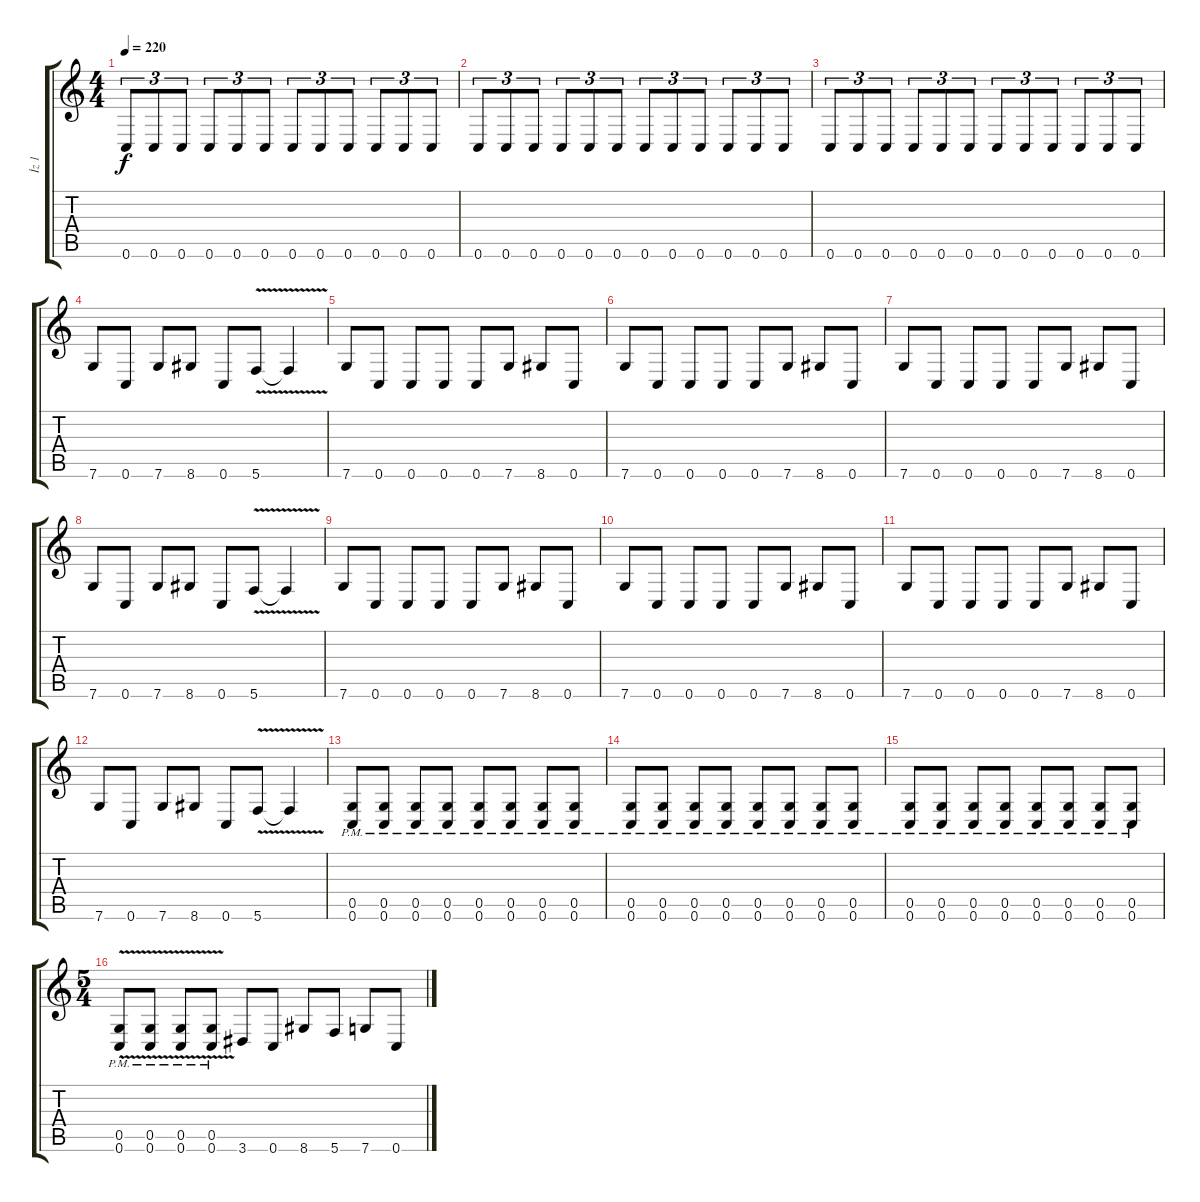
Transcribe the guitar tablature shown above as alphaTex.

\track ("İz 1" "İz 1") {instrument distortionguitar}
\staff {score tabs}
\tuning (D4 A3 F3 C3 G2 C2) {hide}
\ts (4 4)
\tempo 220
\clef g2
\ks c
0.6.8{tu (3 2) dy f} 0.6.8{tu (3 2)} 0.6.8{tu (3 2)} 0.6.8{tu (3 2)} 0.6.8{tu (3 2)} 0.6.8{tu (3 2)} 0.6.8{tu (3 2)} 0.6.8{tu (3 2)} 0.6.8{tu (3 2)} 0.6.8{tu (3 2)} 0.6.8{tu (3 2)} 0.6.8{tu (3 2)} |
0.6.8{tu (3 2)} 0.6.8{tu (3 2)} 0.6.8{tu (3 2)} 0.6.8{tu (3 2)} 0.6.8{tu (3 2)} 0.6.8{tu (3 2)} 0.6.8{tu (3 2)} 0.6.8{tu (3 2)} 0.6.8{tu (3 2)} 0.6.8{tu (3 2)} 0.6.8{tu (3 2)} 0.6.8{tu (3 2)} |
0.6.8{tu (3 2)} 0.6.8{tu (3 2)} 0.6.8{tu (3 2)} 0.6.8{tu (3 2)} 0.6.8{tu (3 2)} 0.6.8{tu (3 2)} 0.6.8{tu (3 2)} 0.6.8{tu (3 2)} 0.6.8{tu (3 2)} 0.6.8{tu (3 2)} 0.6.8{tu (3 2)} 0.6.8{tu (3 2)} |
7.6.8 0.6.8 7.6.8 8.6.8 0.6.8 5.6{v}.8 5.6{t}.4 |
7.6.8 0.6.8 0.6.8 0.6.8 0.6.8 7.6.8 8.6.8 0.6.8 |
7.6.8 0.6.8 0.6.8 0.6.8 0.6.8 7.6.8 8.6.8 0.6.8 |
7.6.8 0.6.8 0.6.8 0.6.8 0.6.8 7.6.8 8.6.8 0.6.8 |
7.6.8 0.6.8 7.6.8 8.6.8 0.6.8 5.6{v}.8 5.6{t}.4 |
7.6.8 0.6.8 0.6.8 0.6.8 0.6.8 7.6.8 8.6.8 0.6.8 |
7.6.8 0.6.8 0.6.8 0.6.8 0.6.8 7.6.8 8.6.8 0.6.8 |
7.6.8 0.6.8 0.6.8 0.6.8 0.6.8 7.6.8 8.6.8 0.6.8 |
7.6.8 0.6.8 7.6.8 8.6.8 0.6.8 5.6{v}.8 5.6{t}.4 |
(0.5{pm} 0.6{pm}).8 (0.5{pm} 0.6{pm}).8 (0.5{pm} 0.6{pm}).8 (0.5{pm} 0.6{pm}).8 (0.5{pm} 0.6{pm}).8 (0.5{pm} 0.6{pm}).8 (0.5{pm} 0.6{pm}).8 (0.5{pm} 0.6{pm}).8 |
(0.5{pm} 0.6{pm}).8 (0.5{pm} 0.6{pm}).8 (0.5{pm} 0.6{pm}).8 (0.5{pm} 0.6{pm}).8 (0.5{pm} 0.6{pm}).8 (0.5{pm} 0.6{pm}).8 (0.5{pm} 0.6{pm}).8 (0.5{pm} 0.6{pm}).8 |
(0.5{pm} 0.6{pm}).8 (0.5{pm} 0.6{pm}).8 (0.5{pm} 0.6{pm}).8 (0.5{pm} 0.6{pm}).8 (0.5{pm} 0.6{pm}).8 (0.5{pm} 0.6{pm}).8 (0.5{pm} 0.6{pm}).8 (0.5{pm} 0.6{pm}).8 |
\ts (5 4)
(0.5{pm} 0.6{v pm}).8 (0.5{pm} 0.6{v pm}).8 (0.5{pm} 0.6{v pm}).8 (0.5{pm} 0.6{v pm}).8 3.6.8 0.6.8 8.6.8 5.6.8 7.6.8 0.6.8
